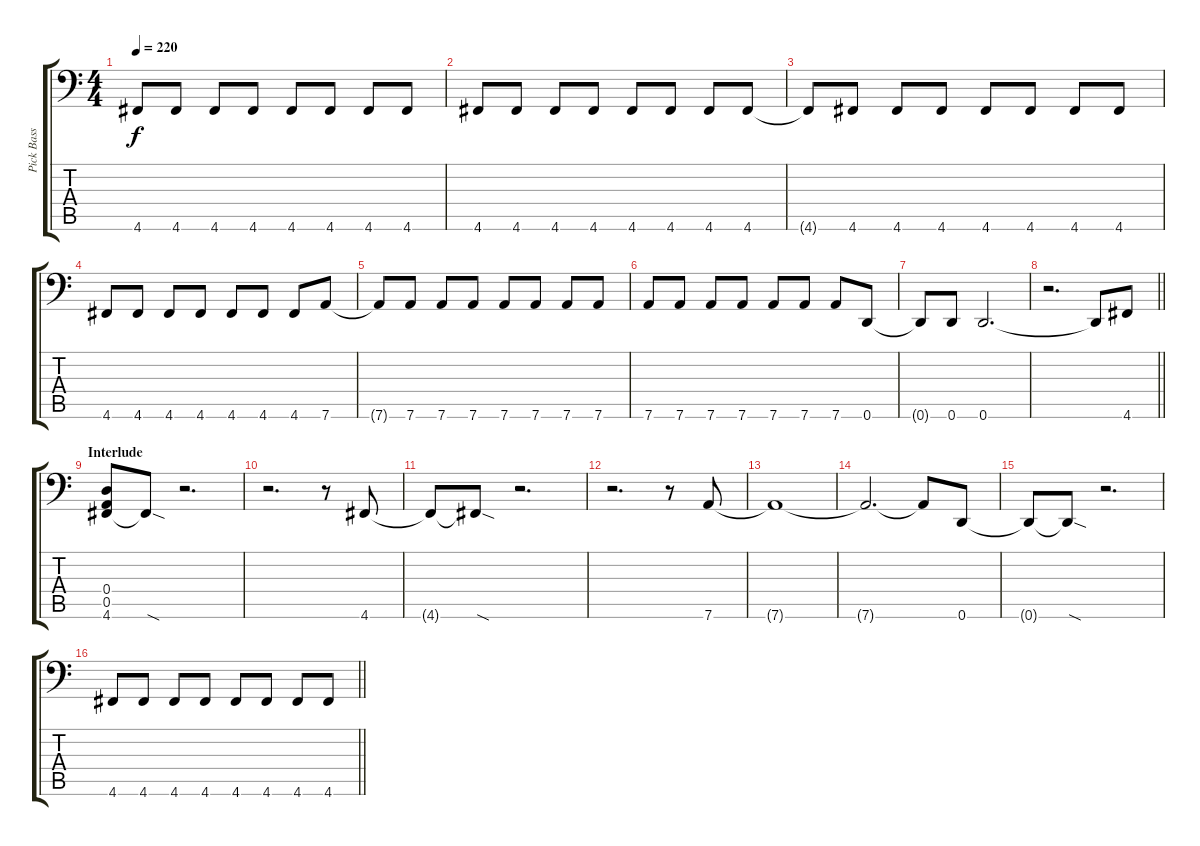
\track ("Pick Bass (Approx.)" "Pick Bass ") {instrument electricbassfinger}
\staff {score tabs}
\tuning (E3 B2 G2 D2 A1 D1) {hide}
\ts (4 4)
\tempo 220
\clef f4
\ks c
4.6{t}.8{dy f} 4.6.8 4.6.8 4.6.8 4.6.8 4.6.8 4.6.8 4.6.8 |
4.6.8 4.6.8 4.6.8 4.6.8 4.6.8 4.6.8 4.6.8 4.6.8 |
4.6{t}.8 4.6.8 4.6.8 4.6.8 4.6.8 4.6.8 4.6.8 4.6.8 |
4.6.8 4.6.8 4.6.8 4.6.8 4.6.8 4.6.8 4.6.8 7.6.8 |
7.6{t}.8 7.6.8 7.6.8 7.6.8 7.6.8 7.6.8 7.6.8 7.6.8 |
7.6.8 7.6.8 7.6.8 7.6.8 7.6.8 7.6.8 7.6.8 0.6.8 |
0.6{t}.8 0.6.8 0.6.2{d} |
\barLineRight lightlight
r.2{d} 0.6{t}.8 4.6.8 |
\section ("" "Interlude")
(0.4 0.5 4.6).8 4.6{sod t}.8 r.2{d} |
r.2{d} r.8 4.6.8 |
4.6{t}.8 4.6{sod t}.8 r.2{d} |
r.2{d} r.8 7.6.8 |
7.6{t}.1 |
7.6{t}.2{d} 7.6{t}.8 0.6.8 |
0.6{t}.8 0.6{sod t}.8 r.2{d} |
\barLineRight lightlight
4.6.8 4.6.8 4.6.8 4.6.8 4.6.8 4.6.8 4.6.8 4.6.8
